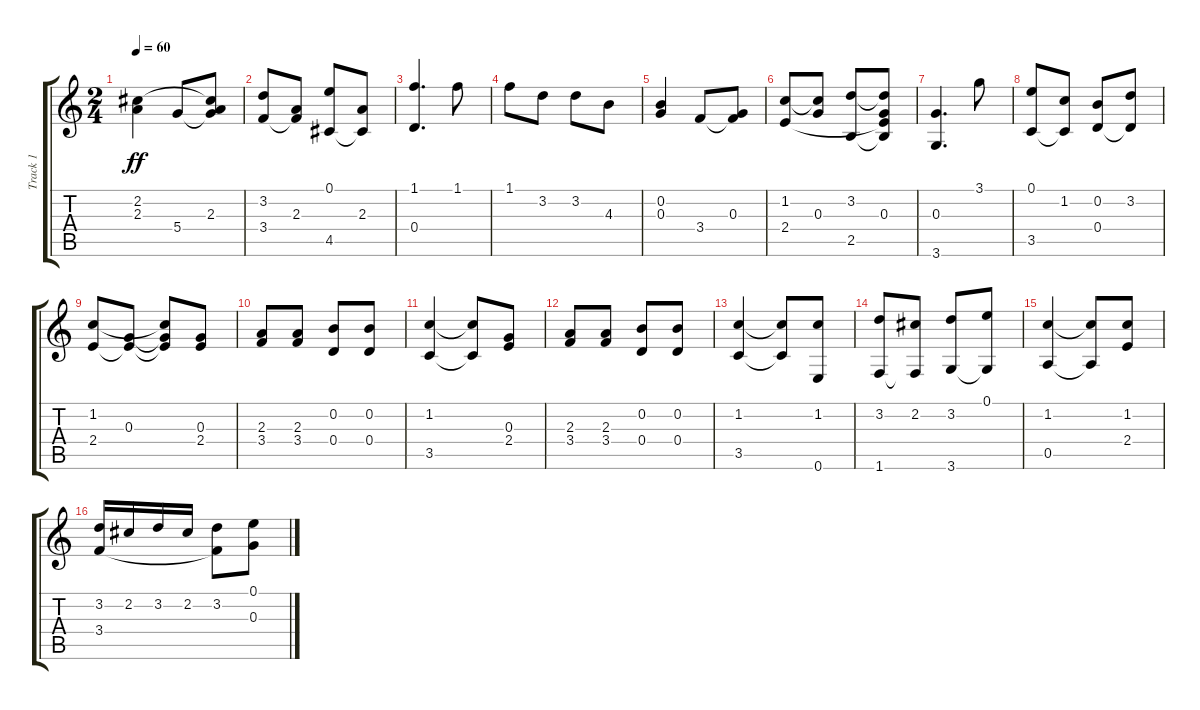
\track ("Track 1" "Track 1") {instrument acousticguitarsteel}
\staff {score tabs}
\tuning (E4 B3 G3 D3 A2 E2) {hide}
\ts (2 4)
\tempo 60
\clef g2
\ks c
(2.2 2.3).4{dy ff} 5.4.8 (2.2{t} 2.3 5.4{t}).8 |
(3.2 3.4).8 (2.3 3.4{t}).8 (0.1 4.5).8 (2.3 4.5{t}).8 |
(1.1 0.4).4{d} 1.1.8 |
1.1.8 3.2.8 3.2.8 4.3.8 |
(0.2 0.3).4 3.4.8 (0.3 3.4{t}).8 |
(1.2 2.4).8 (1.2{t} 0.3).8 (3.2 2.5).8 (3.2{t} 0.3 2.4{t} 2.5{t}).8 |
(0.3 3.6).4{d} 3.1.8 |
(0.1 3.5).8 (1.2 3.5{t}).8 (0.2 0.4).8 (3.2 0.4{t}).8 |
(1.2 2.4).8 (0.3 2.4{t}).8 (1.2{t} 0.3{t} 2.4{t}).8 (0.3 2.4).8 |
(2.3 3.4).8 (2.3 3.4).8 (0.2 0.4).8 (0.2 0.4).8 |
(1.2 3.5).4 (1.2{t} 3.5{t}).8 (0.3 2.4).8 |
(2.3 3.4).8 (2.3 3.4).8 (0.2 0.4).8 (0.2 0.4).8 |
(1.2 3.5).4 (1.2{t} 3.5{t}).8 (1.2 0.6).8 |
(3.2 1.6).8 (2.2 1.6{t}).8 (3.2 3.6).8 (0.1 3.6{t}).8 |
(1.2 0.5).4 (1.2{t} 0.5{t}).8 (1.2 2.4).8 |
(3.2 3.4).16 2.2.16 3.2.16 2.2.16 (3.2 3.4{t}).8 (0.1 0.3).8
